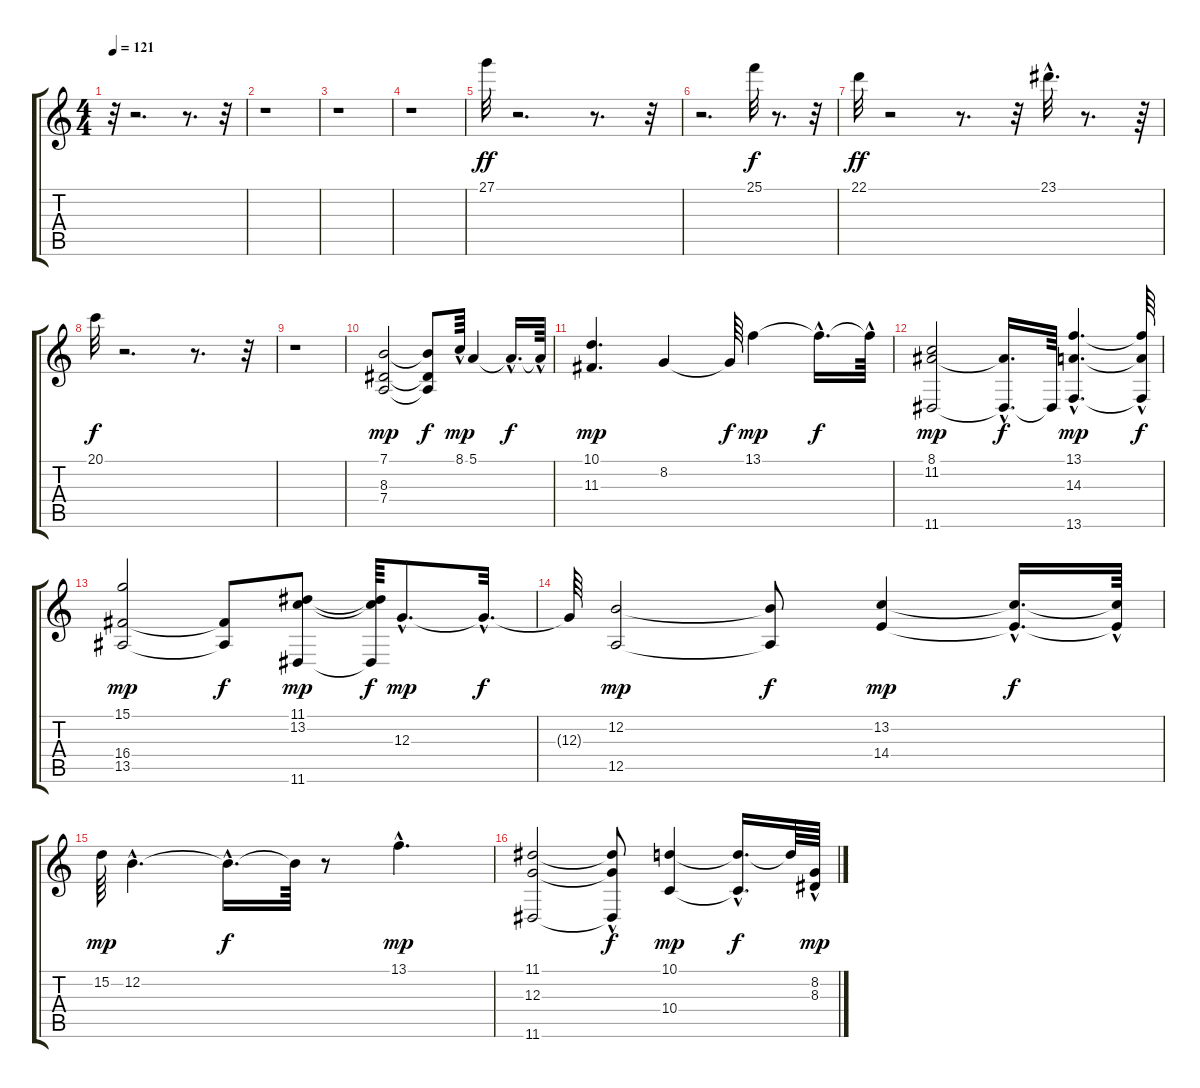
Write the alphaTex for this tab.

\track "" {instrument pad1newage}
\staff {score tabs}
\tuning (E4 B3 G3 D3 A2 E2) {hide}
\ts (4 4)
\tempo 121
\clef g2
\ks c
r.32{dy ff} r.2{d} r.8{d} r.32 |
r.1 |
r.1 |
r.1 |
27.1.32 r.2{d} r.8{d} r.32 |
r.2{d} 25.1.32{dy f} r.8{d} r.32 |
22.1.32{dy ff} r.2 r.8{d} r.32 23.1{hac}.32{d} r.8{d} r.64 |
20.1.32{dy f} r.2{d} r.8{d} r.32 |
r.1 |
(7.1 8.3 7.4).2{dy mp} (7.1{t} 8.3{t} 7.4{t}).8{dy f} 8.1{hac}.64{dy mp} 5.1.4 5.1{hac t}.16{d dy f} 5.1{hac t}.64 |
(10.1 11.3).4{d dy mp} 8.2.4 8.2{t}.64{dy f} 13.1.4{dy mp} 13.1{hac t}.16{d dy f} 13.1{hac t}.64 |
(8.1 11.2 11.6).2{dy mp} (11.2{hac t} 11.6{hac t}).16{d dy f} 11.6{t}.64 (13.1{hac} 14.3{hac} 13.6{hac}).4{d dy mp} (13.1{hac t} 14.3{t} 13.6{hac t}).64{dy f} |
(15.1 16.4 13.5).2{dy mp} (16.4{t} 13.5{t}).8{dy f} (11.1 13.2 11.6).8{dy mp} (11.1{t} 13.2{t} 11.6{t}).64{dy f} 12.3{hac}.8{d dy mp} 12.3{hac t}.32{d dy f} |
12.3{t}.64 (12.2 12.5).2{dy mp} (12.2{t} 12.5{t}).8{dy f} (13.2 14.4).4{dy mp} (13.2{hac t} 14.4{hac t}).16{d dy f} (13.2{hac t} 14.4{hac t}).64 |
15.2.64{dy mp} 12.2{hac}.4{d} 12.2{hac t}.16{d dy f} 12.2{t}.64 r.8 13.1{hac}.4{d dy mp} |
(11.1 12.3 11.6).2 (11.1{t} 12.3{hac t} 11.6{t}).8{dy f} (10.1 10.4).4{dy mp} (10.1{hac t} 10.4{t}).16{d dy f} 10.1{t}.64 (8.2{hac} 8.3{hac}).64{dy mp}
